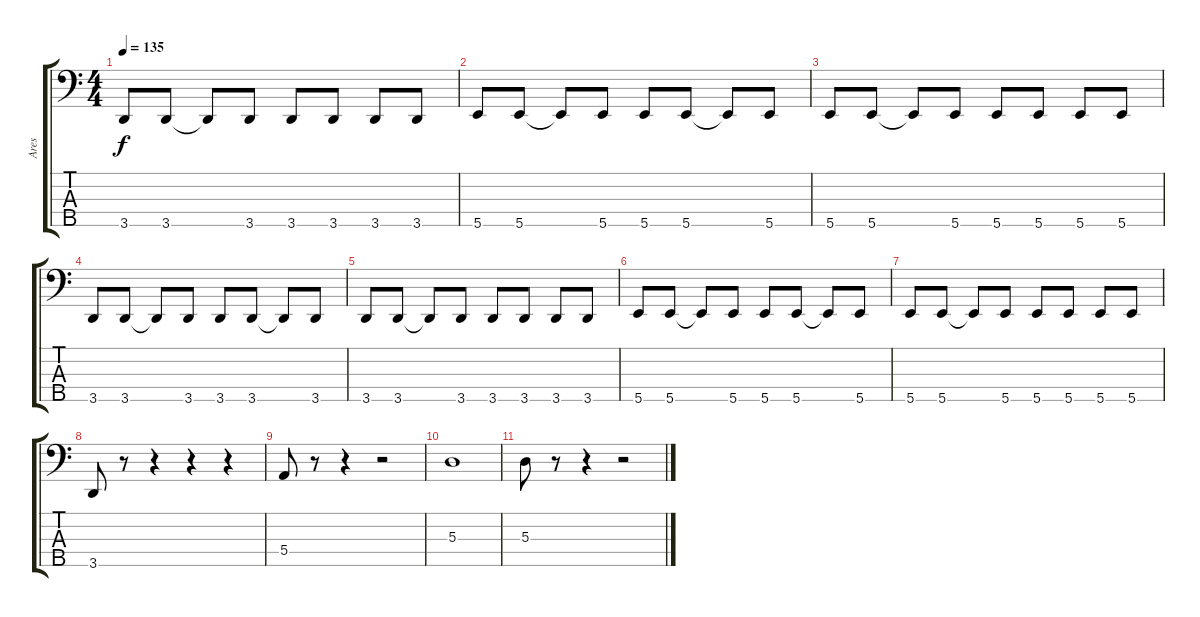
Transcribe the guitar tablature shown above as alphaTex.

\track ("Ares" "Ares") {instrument electricbasspick}
\staff {score tabs}
\tuning (G2 D2 A1 E1 B0) {hide}
\ts (4 4)
\tempo 135
\clef f4
\ks c
3.5.8{dy f} 3.5.8 3.5{t}.8 3.5.8 3.5.8 3.5.8 3.5.8 3.5.8 |
5.5.8 5.5.8 5.5{t}.8 5.5.8 5.5.8 5.5.8 5.5{t}.8 5.5.8 |
5.5.8 5.5.8 5.5{t}.8 5.5.8 5.5.8 5.5.8 5.5.8 5.5.8 |
3.5.8 3.5.8 3.5{t}.8 3.5.8 3.5.8 3.5.8 3.5{t}.8 3.5.8 |
3.5.8 3.5.8 3.5{t}.8 3.5.8 3.5.8 3.5.8 3.5.8 3.5.8 |
5.5.8 5.5.8 5.5{t}.8 5.5.8 5.5.8 5.5.8 5.5{t}.8 5.5.8 |
5.5.8 5.5.8 5.5{t}.8 5.5.8 5.5.8 5.5.8 5.5.8 5.5.8 |
3.5.8 r.8 r.4 r.4 r.4 |
5.4.8 r.8 r.4 r.2 |
5.3.1 |
5.3.8 r.8 r.4 r.2
